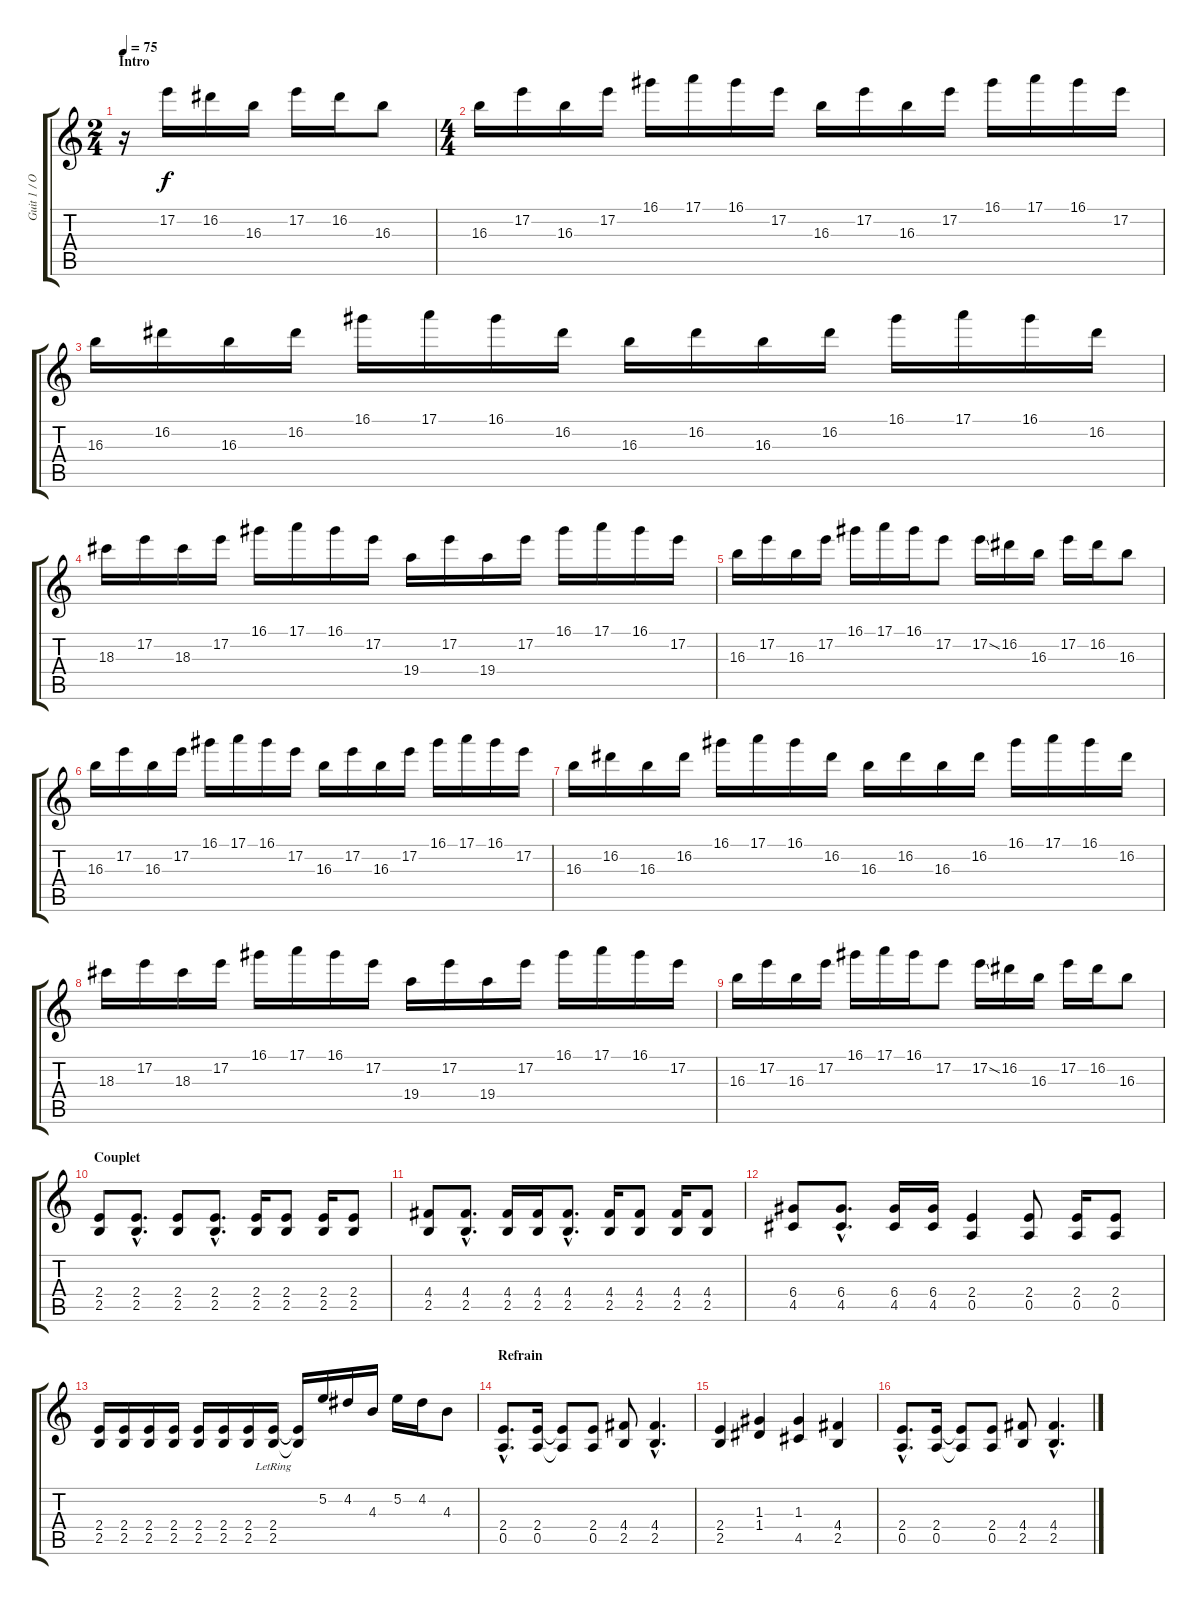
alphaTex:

\track ("Guit 1 / Overdrive" "Guit 1 / O") {instrument overdrivenguitar}
\staff {score tabs}
\tuning (E4 B3 G3 D3 A2 E2) {hide}
\ts (2 4)
\section ("" "Intro")
\tempo 75
\clef g2
\ks c
r.16{dy f instrument overdrivenguitar} 17.2.16 16.2.16 16.3.16 17.2.16 16.2.16 16.3.8 |
\ts (4 4)
16.3.16 17.2.16 16.3.16 17.2.16 16.1.16 17.1.16 16.1.16 17.2.16 16.3.16 17.2.16 16.3.16 17.2.16 16.1.16 17.1.16 16.1.16 17.2.16 |
16.3.16 16.2.16 16.3.16 16.2.16 16.1.16 17.1.16 16.1.16 16.2.16 16.3.16 16.2.16 16.3.16 16.2.16 16.1.16 17.1.16 16.1.16 16.2.16 |
18.3.16 17.2.16 18.3.16 17.2.16 16.1.16 17.1.16 16.1.16 17.2.16 19.4.16 17.2.16 19.4.16 17.2.16 16.1.16 17.1.16 16.1.16 17.2.16 |
16.3.16 17.2.16 16.3.16 17.2.16 16.1.16 17.1.16 16.1.16 17.2.8 17.2{ss}.16 16.2.16 16.3.16 17.2.16 16.2.16 16.3.8 |
16.3.16 17.2.16 16.3.16 17.2.16 16.1.16 17.1.16 16.1.16 17.2.16 16.3.16 17.2.16 16.3.16 17.2.16 16.1.16 17.1.16 16.1.16 17.2.16 |
16.3.16 16.2.16 16.3.16 16.2.16 16.1.16 17.1.16 16.1.16 16.2.16 16.3.16 16.2.16 16.3.16 16.2.16 16.1.16 17.1.16 16.1.16 16.2.16 |
18.3.16 17.2.16 18.3.16 17.2.16 16.1.16 17.1.16 16.1.16 17.2.16 19.4.16 17.2.16 19.4.16 17.2.16 16.1.16 17.1.16 16.1.16 17.2.16 |
16.3.16 17.2.16 16.3.16 17.2.16 16.1.16 17.1.16 16.1.16 17.2.8 17.2{ss}.16 16.2.16 16.3.16 17.2.16 16.2.16 16.3.8 |
\section ("" "Couplet")
(2.4 2.5).8 (2.4{hac} 2.5{hac}).8{d} (2.4 2.5).8 (2.4{hac} 2.5{hac}).8{d} (2.4 2.5).16 (2.4 2.5).8 (2.4 2.5).16 (2.4 2.5).8 |
(4.4 2.5).8 (4.4{hac} 2.5{hac}).8{d} (4.4 2.5).16 (4.4 2.5).16 (4.4{hac} 2.5{hac}).8{d} (4.4 2.5).16 (4.4 2.5).8 (4.4 2.5).16 (4.4 2.5).8 |
(6.4 4.5).8 (6.4{hac} 4.5{hac}).8{d} (6.4 4.5).16 (6.4 4.5).16 (2.4 0.5).4 (2.4 0.5).8 (2.4 0.5).16 (2.4 0.5).8 |
(2.4 2.5).16 (2.4 2.5).16 (2.4 2.5).16 (2.4 2.5).16 (2.4 2.5).16 (2.4 2.5).16 (2.4 2.5).16 (2.4{lr} 2.5{lr}).16 (2.4{t} 2.5{t}).16 5.2.16 4.2.16 4.3.16 5.2.16 4.2.16 4.3.8 |
\section ("" "Refrain")
(2.4{hac} 0.5{hac}).8{d} (2.4 0.5).16 (2.4{t} 0.5{t}).8 (2.4 0.5).8 (4.4 2.5).8 (4.4{hac} 2.5{hac}).4{d} |
(2.4 2.5).4 (1.3 1.4).4 (1.3 4.5).4 (4.4 2.5).4 |
(2.4{hac} 0.5{hac}).8{d} (2.4 0.5).16 (2.4{t} 0.5{t}).8 (2.4 0.5).8 (4.4 2.5).8 (4.4{hac} 2.5{hac}).4{d}
